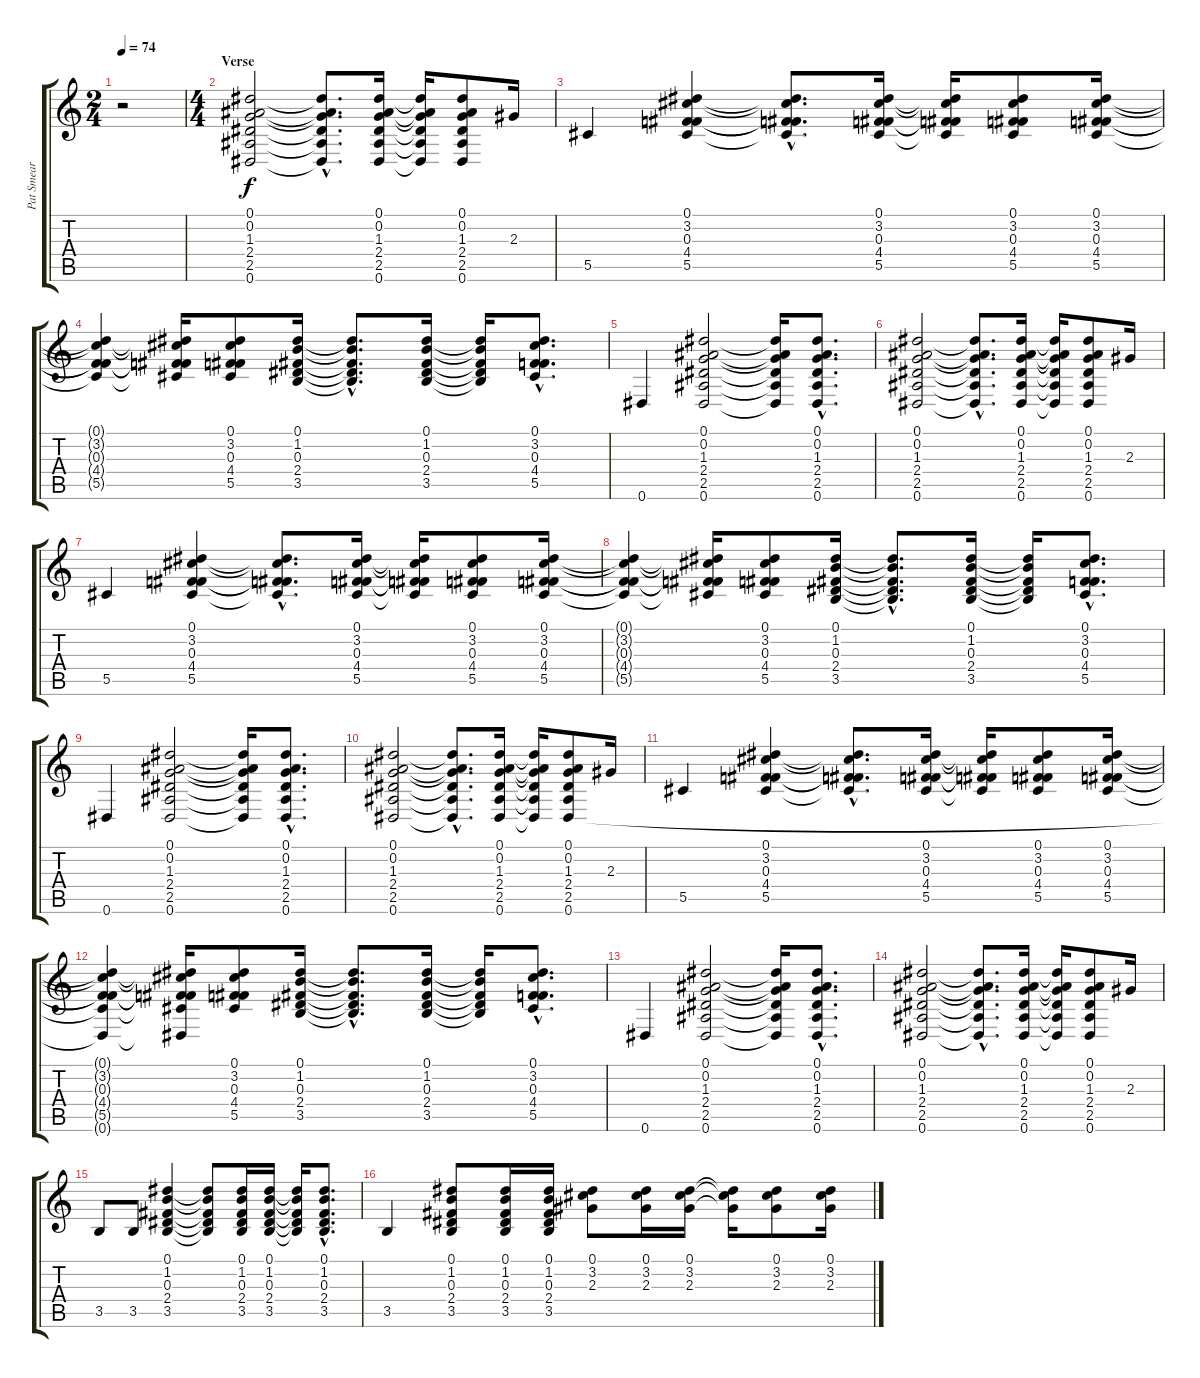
\track ("Pat Smear" "Pat Smear") {instrument acousticguitarsteel}
\staff {score tabs}
\tuning (Eb4 Bb3 Gb3 Db3 Ab2 Eb2) {hide}
\ts (2 4)
\tempo 74
\clef g2
\ks c
r.2{dy f instrument acousticguitarsteel} |
\ts (4 4)
\section ("" "Verse")
(0.1 0.2 1.3 2.4 2.5 0.6).2 (0.1{hac t} 0.2{hac t} 1.3{hac t} 2.4{hac t} 2.5{hac t} 0.6{hac t}).8{d} (0.1 0.2 1.3 2.4 2.5 0.6).16 (0.1{t} 0.2{t} 1.3{t} 2.4{t} 2.5{t} 0.6{t}).16 (0.1 0.2 1.3 2.4 2.5 0.6).8 2.3.16 |
5.5.4 (0.1 3.2 0.3 4.4 5.5).4 (0.1{hac t} 3.2{hac t} 0.3{hac t} 4.4{hac t} 5.5{hac t}).8{d} (0.1 3.2 0.3 4.4 5.5).16 (0.1{t} 3.2{t} 0.3{t} 4.4{t} 5.5{t}).16 (0.1 3.2 0.3 4.4 5.5).8 (0.1 3.2 0.3 4.4 5.5).16 |
(0.1{t} 3.2{t} 0.3{t} 4.4{t} 5.5{t}).4 (0.1{t} 3.2{t} 0.3{t} 4.4{t} 5.5{t}).16 (0.1 3.2 0.3 4.4 5.5).8 (0.1 1.2 0.3 2.4 3.5).16 (0.1{hac t} 1.2{hac t} 0.3{hac t} 2.4{hac t} 3.5{hac t}).8{d} (0.1 1.2 0.3 2.4 3.5).16 (0.1{t} 1.2{t} 0.3{t} 2.4{t} 3.5{t}).16 (0.1{hac} 3.2{hac} 0.3{hac} 4.4{hac} 5.5{hac}).8{d} |
0.6.4 (0.1 0.2 1.3 2.4 2.5 0.6).2 (0.1{t} 0.2{t} 1.3{t} 2.4{t} 2.5{t} 0.6{t}).16 (0.1{hac} 0.2{hac} 1.3{hac} 2.4{hac} 2.5{hac} 0.6{hac}).8{d} |
(0.1 0.2 1.3 2.4 2.5 0.6).2 (0.1{hac t} 0.2{hac t} 1.3{hac t} 2.4{hac t} 2.5{hac t} 0.6{hac t}).8{d} (0.1 0.2 1.3 2.4 2.5 0.6).16 (0.1{t} 0.2{t} 1.3{t} 2.4{t} 2.5{t} 0.6{t}).16 (0.1 0.2 1.3 2.4 2.5 0.6).8 2.3.16 |
5.5.4 (0.1 3.2 0.3 4.4 5.5).4 (0.1{hac t} 3.2{hac t} 0.3{hac t} 4.4{hac t} 5.5{hac t}).8{d} (0.1 3.2 0.3 4.4 5.5).16 (0.1{t} 3.2{t} 0.3{t} 4.4{t} 5.5{t}).16 (0.1 3.2 0.3 4.4 5.5).8 (0.1 3.2 0.3 4.4 5.5).16 |
(0.1{t} 3.2{t} 0.3{t} 4.4{t} 5.5{t}).4 (0.1{t} 3.2{t} 0.3{t} 4.4{t} 5.5{t}).16 (0.1 3.2 0.3 4.4 5.5).8 (0.1 1.2 0.3 2.4 3.5).16 (0.1{hac t} 1.2{hac t} 0.3{hac t} 2.4{hac t} 3.5{hac t}).8{d} (0.1 1.2 0.3 2.4 3.5).16 (0.1{t} 1.2{t} 0.3{t} 2.4{t} 3.5{t}).16 (0.1{hac} 3.2{hac} 0.3{hac} 4.4{hac} 5.5{hac}).8{d} |
0.6.4 (0.1 0.2 1.3 2.4 2.5 0.6).2 (0.1{t} 0.2{t} 1.3{t} 2.4{t} 2.5{t} 0.6{t}).16 (0.1{hac} 0.2{hac} 1.3{hac} 2.4{hac} 2.5{hac} 0.6{hac}).8{d} |
(0.1 0.2 1.3 2.4 2.5 0.6).2 (0.1{hac t} 0.2{hac t} 1.3{hac t} 2.4{hac t} 2.5{hac t} 0.6{hac t}).8{d} (0.1 0.2 1.3 2.4 2.5 0.6).16 (0.1{t} 0.2{t} 1.3{t} 2.4{t} 2.5{t} 0.6{t}).16 (0.1 0.2 1.3 2.4 2.5 0.6).8 2.3.16 |
5.5.4 (0.1 3.2 0.3 4.4 5.5).4 (0.1{hac t} 3.2{hac t} 0.3{hac t} 4.4{hac t} 5.5{hac t}).8{d} (0.1 3.2 0.3 4.4 5.5).16 (0.1{t} 3.2{t} 0.3{t} 4.4{t} 5.5{t}).16 (0.1 3.2 0.3 4.4 5.5).8 (0.1 3.2 0.3 4.4 5.5).16 |
(0.1{t} 3.2{t} 0.3{t} 4.4{t} 5.5{t} 0.6{t}).4 (0.1{t} 3.2{t} 0.3{t} 4.4{t} 5.5{t} 0.6{t}).16 (0.1 3.2 0.3 4.4 5.5).8 (0.1 1.2 0.3 2.4 3.5).16 (0.1{hac t} 1.2{hac t} 0.3{hac t} 2.4{hac t} 3.5{hac t}).8{d} (0.1 1.2 0.3 2.4 3.5).16 (0.1{t} 1.2{t} 0.3{t} 2.4{t} 3.5{t}).16 (0.1{hac} 3.2{hac} 0.3{hac} 4.4{hac} 5.5{hac}).8{d} |
0.6.4 (0.1 0.2 1.3 2.4 2.5 0.6).2 (0.1{t} 0.2{t} 1.3{t} 2.4{t} 2.5{t} 0.6{t}).16 (0.1{hac} 0.2{hac} 1.3{hac} 2.4{hac} 2.5{hac} 0.6{hac}).8{d} |
(0.1 0.2 1.3 2.4 2.5 0.6).2 (0.1{hac t} 0.2{hac t} 1.3{hac t} 2.4{hac t} 2.5{hac t} 0.6{hac t}).8{d} (0.1 0.2 1.3 2.4 2.5 0.6).16 (0.1{t} 0.2{t} 1.3{t} 2.4{t} 2.5{t} 0.6{t}).16 (0.1 0.2 1.3 2.4 2.5 0.6).8 2.3.16 |
3.5.8 3.5.8 (0.1 1.2 0.3 2.4 3.5).4 (0.1{t} 1.2{t} 0.3{t} 2.4{t} 3.5{t}).8 (0.1 1.2 0.3 2.4 3.5).16 (0.1 1.2 0.3 2.4 3.5).16 (0.1{t} 1.2{t} 0.3{t} 2.4{t} 3.5{t}).16 (0.1{hac} 1.2{hac} 0.3{hac} 2.4{hac} 3.5{hac}).8{d} |
3.5.4 (0.1 1.2 0.3 2.4 3.5).8 (0.1 1.2 0.3 2.4 3.5).16 (0.1 1.2 0.3 2.4 3.5).16 (0.1 3.2 2.3).8 (0.1 3.2 2.3).16 (0.1 3.2 2.3).16 (0.1{t} 3.2{t} 2.3{t}).16 (0.1 3.2 2.3).8 (0.1 3.2 2.3).16
